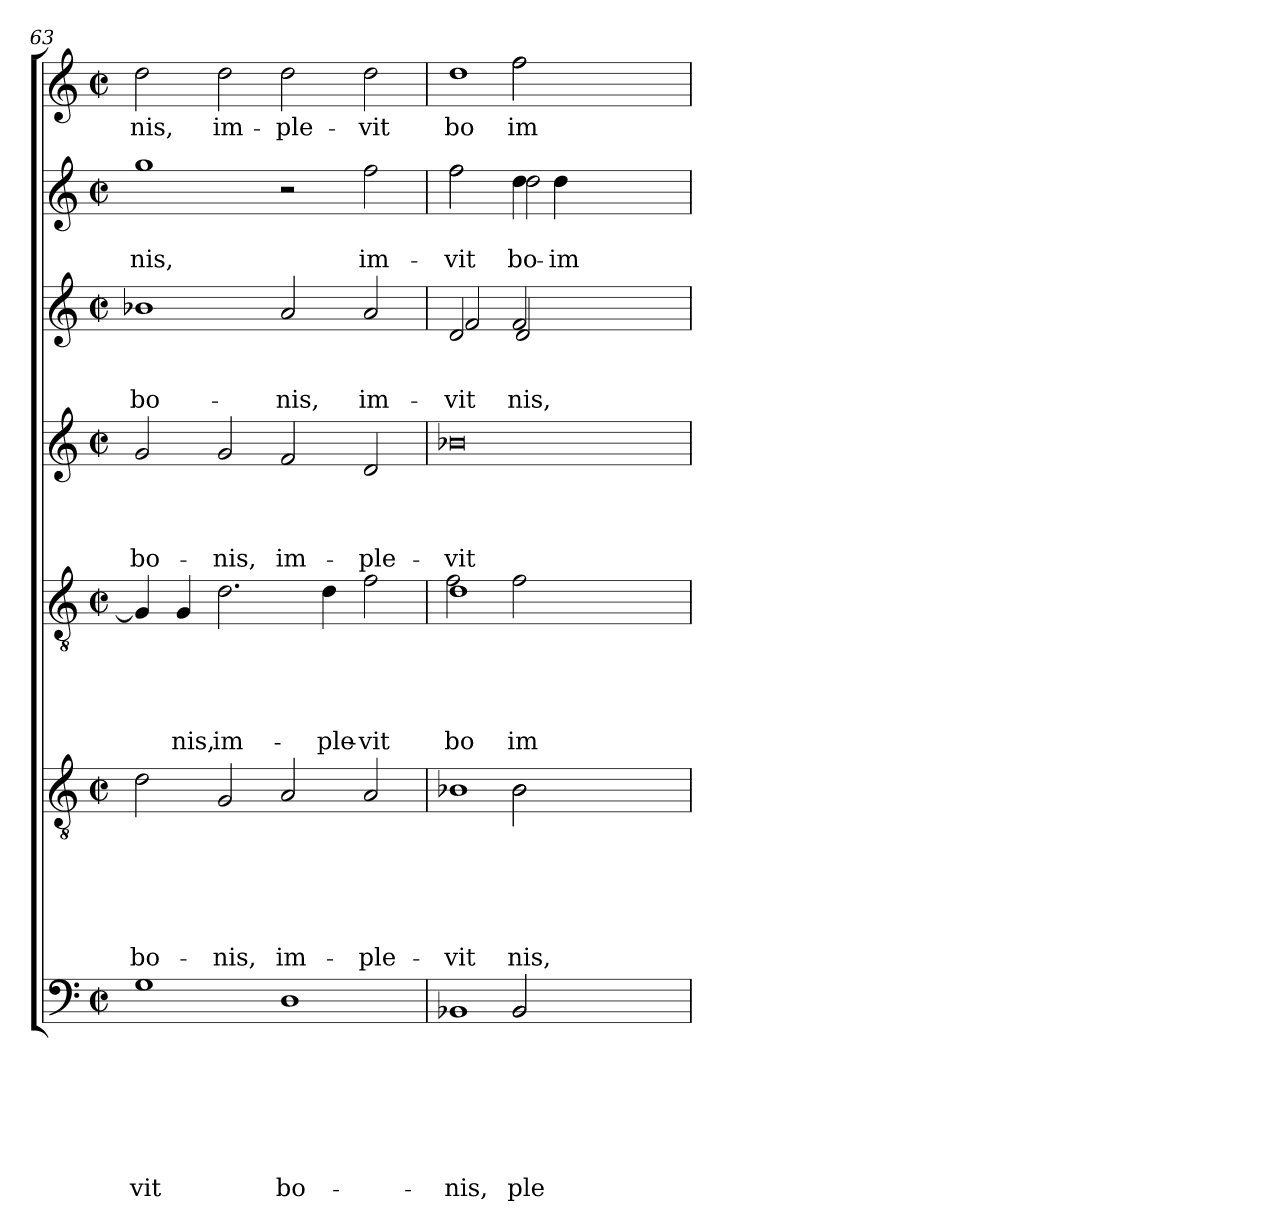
**kern	**text	**text	**text	**text	**text	**text	**text	**kern	**text	**text	**text	**text	**text	**text	**kern	**text	**text	**text	**text	**text	**kern	**text	**text	**text	**text	**kern	**text	**text	**text	**kern	**text	**text	**kern	**text
*part7	*part7	*part7	*part7	*part7	*part7	*part7	*part7	*part6	*part6	*part6	*part6	*part6	*part6	*part6	*part5	*part5	*part5	*part5	*part5	*part5	*part4	*part4	*part4	*part4	*part4	*part3	*part3	*part3	*part3	*part2	*part2	*part2	*part1	*part1
*staff7	*staff7	*staff7	*staff7	*staff7	*staff7	*staff7	*staff7	*staff6	*staff6	*staff6	*staff6	*staff6	*staff6	*staff6	*staff5	*staff5	*staff5	*staff5	*staff5	*staff5	*staff4	*staff4	*staff4	*staff4	*staff4	*staff3	*staff3	*staff3	*staff3	*staff2	*staff2	*staff2	*staff1	*staff1
*clefF4	*	*	*	*	*	*	*	*clefGv2	*	*	*	*	*	*	*clefGv2	*	*	*	*	*	*clefG2	*	*	*	*	*clefG2	*	*	*	*clefG2	*	*	*clefG2	*
*k[]	*	*	*	*	*	*	*	*k[]	*	*	*	*	*	*	*k[]	*	*	*	*	*	*k[]	*	*	*	*	*k[]	*	*	*	*k[]	*	*	*k[]	*
*C:	*	*	*	*	*	*	*	*C:	*	*	*	*	*	*	*C:	*	*	*	*	*	*C:	*	*	*	*	*C:	*	*	*	*C:	*	*	*C:	*
*M2/2	*	*	*	*	*	*	*	*M2/2	*	*	*	*	*	*	*M2/2	*	*	*	*	*	*M2/2	*	*	*	*	*M2/2	*	*	*	*M2/2	*	*	*M2/2	*
*met(c|)	*	*	*	*	*	*	*	*met(c|)	*	*	*	*	*	*	*met(c|)	*	*	*	*	*	*met(c|)	*	*	*	*	*met(c|)	*	*	*	*met(c|)	*	*	*met(c|)	*
=63	=63	=63	=63	=63	=63	=63	=63	=63	=63	=63	=63	=63	=63	=63	=63	=63	=63	=63	=63	=63	=63	=63	=63	=63	=63	=63	=63	=63	=63	=63	=63	=63	=63	=63
!	!	!	!	!	!	!	!LO:LY:b	!	!	!	!	!	!	!LO:LY:b	!	!	!	!	!	!	!	!	!	!	!LO:LY:b	!	!	!	!LO:LY:b	!	!	!LO:LY:b	!	!LO:LY:b
1G	.	.	.	.	.	.	-vit	2d\	.	.	.	.	.	bo-	4G/]	.	.	.	.	.	2g/	.	.	.	bo-	1b-X	.	.	bo-	1gg	.	-nis,	2dd\	-nis,
!	!	!	!	!	!	!	!	!	!	!	!	!	!	!	!	!	!	!	!	!LO:LY:b	!	!	!	!	!	!	!	!	!	!	!	!	!	!
.	.	.	.	.	.	.	.	.	.	.	.	.	.	.	4G/	.	.	.	.	-nis,	.	.	.	.	.	.	.	.	.	.	.	.	.	.
!	!	!	!	!	!	!	!	!	!	!	!	!	!	!LO:LY:b	!	!	!	!	!	!LO:LY:b	!	!	!	!	!LO:LY:b	!	!	!	!	!	!	!	!	!LO:LY:b
.	.	.	.	.	.	.	.	2G/	.	.	.	.	.	-nis,	2.d\	.	.	.	.	im-	2g/	.	.	.	-nis,	.	.	.	.	.	.	.	2dd\	im-
!	!	!	!	!	!	!	!LO:LY:b	!	!	!	!	!	!	!LO:LY:b	!	!	!	!	!	!	!	!	!	!	!LO:LY:b	!	!	!	!LO:LY:b	!	!	!	!	!LO:LY:b
1D	.	.	.	.	.	.	bo-	2A/	.	.	.	.	.	im-	.	.	.	.	.	.	2f/	.	.	.	im-	2a/	.	.	-nis,	2r	.	.	2dd\	-ple-
!	!	!	!	!	!	!	!	!	!	!	!	!	!	!	!	!	!	!	!	!LO:LY:b	!	!	!	!	!	!	!	!	!	!	!	!	!	!
.	.	.	.	.	.	.	.	.	.	.	.	.	.	.	4d\	.	.	.	.	-ple-	.	.	.	.	.	.	.	.	.	.	.	.	.	.
!	!	!	!	!	!	!	!	!	!	!	!	!	!	!LO:LY:b	!	!	!	!	!	!LO:LY:b	!	!	!	!	!LO:LY:b	!	!	!	!LO:LY:b	!	!	!LO:LY:b	!	!LO:LY:b
.	.	.	.	.	.	.	.	2A/	.	.	.	.	.	-ple-	2f\	.	.	.	.	-vit	2d/	.	.	.	-ple-	2a/	.	.	im-	2ff\	.	im-	2dd\	-vit
=64	=64	=64	=64	=64	=64	=64	=64	=64	=64	=64	=64	=64	=64	=64	=64	=64	=64	=64	=64	=64	=64	=64	=64	=64	=64	=64	=64	=64	=64	=64	=64	=64	=64	=64
!	!	!	!	!	!	!	!LO:LY:b	!	!	!	!	!	!	!LO:LY:b	!	!	!	!	!	!LO:LY:b	!	!	!	!	!	!	!	!	!	!	!	!	!	!
*^	*	*	*	*	*	*	*	*^	*	*	*	*	*	*	*^	*	*	*	*	*	*	*	*	*	*	*	*	*	*	*	*	*	*	*
*	*^	*	*	*	*	*	*	*	*	*^	*	*	*	*	*	*	*	*	*	*	*	*	*	*	*	*	*	*	*	*	*	*	*	*	*	*	*
!	!	!	!	!	!	!	!	!	!	!	!	!	!	!	!	!	!	!	!	!	!	!	!	!	!LO:LY:b	!	!	!	!	!LO:LY:b:rj	!	!	!	!LO:LY:b	!	!	!	!	!
*	*	*	*	*	*	*	*	*	*	*	*	*	*	*	*	*	*	*	*	*	*	*	*	*	*	*	*	*	*	*	*^	*	*	*	*	*	*	*	*
!	!	!	!	!	!	!	!	!	!	!	!	!	!	!	!	!	!	!	!	!	!	!	!	!	!	!	!	!	!	!	!	!	!	!	!LO:LY:b	!	!	!LO:LY:b	!	!
*	*	*	*	*	*	*	*	*	*	*	*	*	*	*	*	*	*	*	*	*	*	*	*	*	*	*	*	*	*	*	*	*	*	*	*	*^	*	*	*	*
!	!	!	!	!	!	!	!	!	!	!	!	!	!	!	!	!	!	!	!	!	!	!	!	!	!	!	!	!	!	!	!	!	!	!	!	!	!	!	!LO:LY:b	!	!LO:LY:b
*	*	*	*	*	*	*	*	*	*	*	*	*	*	*	*	*	*	*	*	*	*	*	*	*	*	*	*	*	*	*	*	*	*	*	*	*	*	*	*	*^	*
*	*	*	*	*	*	*	*	*	*	*	*	*	*	*	*	*	*	*	*	*	*	*	*	*	*	*	*	*	*	*	*	*	*	*	*	*	*	*	*	*	*^	*
1BB-X	2ryy	2ryy	.	.	.	.	.	.	-nis,	1B-X	2ryy	2ryy	.	.	.	.	.	-vit	1d	2f\	.	.	.	.	bo-	0b-X	.	.	.	-vit	2d/	2f/	.	.	-vit	2ff\	2ff\	.	-vit	1dd	2ryy	2ryy	bo-
!	!	!	!	!	!	!	!	!	!LO:LY:b	!	!	!	!	!	!	!	!	!	!	!	!	!	!	!	!	!	!	!	!	!	!	!	!	!	!	!	!	!	!	!	!	!	!
!	!	!	!	!	!	!	!	!	!LO:LY:b:rj	!	!	!	!	!	!	!	!	!LO:LY:b	!	!	!	!	!	!	!	!	!	!	!	!	!	!	!	!	!	!	!	!	!	!	!	!	!
!	!	!	!	!	!	!	!	!	!	!	!	!	!	!	!	!	!	!LO:LY:b	!	!	!	!	!	!	!LO:LY:b	!	!	!	!	!	!	!	!	!	!LO:LY:b	!	!	!	!	!	!	!	!
!	!	!	!	!	!	!	!	!	!	!	!	!	!	!	!	!	!	!	!	!	!	!	!	!	!	!	!	!	!	!	!	!	!	!	!LO:LY:b	!	!	!	!LO:LY:b	!	!	!	!
!	!	!	!	!	!	!	!	!	!	!	!	!	!	!	!	!	!	!	!	!	!	!	!	!	!	!	!	!	!	!	!	!	!	!	!	!	!	!	!LO:LY:b	!	!	!	!LO:LY:b
!	!	!	!	!	!	!	!	!	!	!	!	!	!	!	!	!	!	!	!	!	!	!	!	!	!	!	!	!	!	!	!	!	!	!	!	!	!	!	!	!	!	!	!LO:LY:b
.	2BB-/	2BB-/	.	.	.	.	.	.	-ple-	.	2B-\	2B-\	.	.	.	.	.	-nis,	.	2f\	.	.	.	.	-im-	.	.	.	.	.	2f/	2d/	.	.	nis,	4dd\	2dd\	.	bo-	.	2ff\	2ff\	im-
!	!	!	!	!	!	!	!	!	!	!	!	!	!	!	!	!	!	!	!	!	!	!	!	!	!	!	!	!	!	!	!	!	!	!	!	!	!	!	!LO:LY:b	!	!	!	!
.	.	.	.	.	.	.	.	.	.	.	.	.	.	.	.	.	.	.	.	.	.	.	.	.	.	.	.	.	.	.	.	.	.	.	.	4dd\	.	.	im-	.	.	.	.
1ryy	1ryy	1ryy	.	.	.	.	.	.	.	1ryy	1ryy	1ryy	.	.	.	.	.	.	1ryy	1ryy	.	.	.	.	.	.	.	.	.	.	1ryy	1ryy	.	.	.	1ryy	1ryy	.	.	1ryy	1ryy	1ryy	.
*v	*v	*v	*	*	*	*	*	*	*	*	*	*	*	*	*	*	*	*	*v	*v	*	*	*	*	*	*	*	*	*	*	*v	*v	*	*	*	*v	*v	*	*	*v	*v	*v	*
*	*	*	*	*	*	*	*	*v	*v	*v	*	*	*	*	*	*	*	*	*	*	*	*	*	*	*	*	*	*	*	*	*	*	*	*	*	*
=	=	=	=	=	=	=	=	=	=	=	=	=	=	=	=	=	=	=	=	=	=	=	=	=	=	=	=	=	=	=	=	=	=	=
*-	*-	*-	*-	*-	*-	*-	*-	*-	*-	*-	*-	*-	*-	*-	*-	*-	*-	*-	*-	*-	*-	*-	*-	*-	*-	*-	*-	*-	*-	*-	*-	*-	*-	*-
